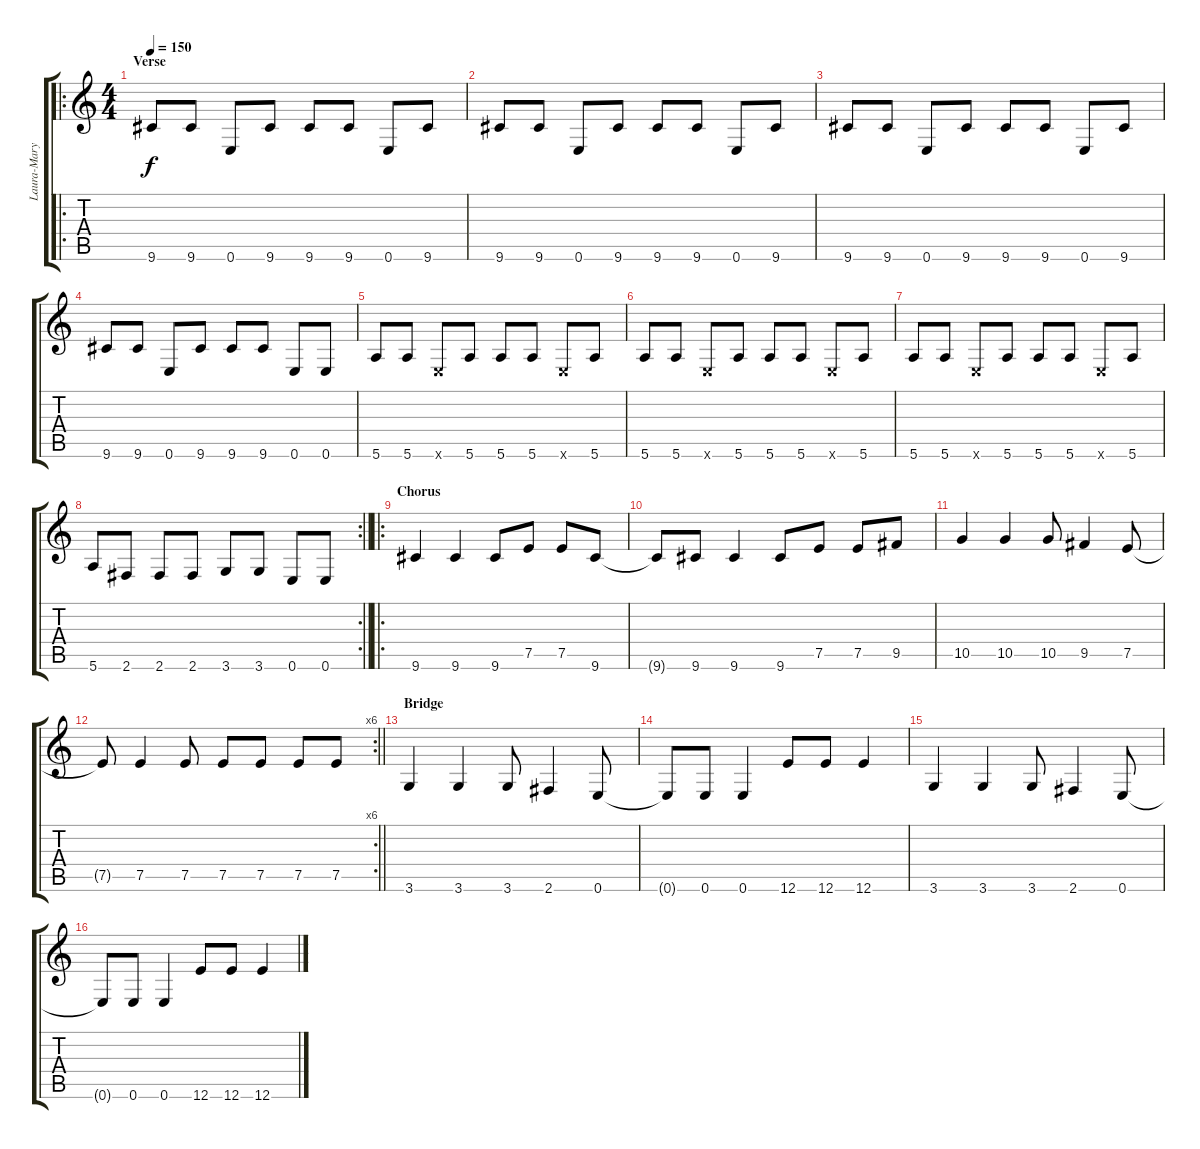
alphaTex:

\track ("Laura-Mary" "Laura-Mary") {instrument overdrivenguitar}
\staff {score tabs}
\tuning (E4 B3 G3 D3 A2 E2) {hide}
\ro
\ts (4 4)
\section ("" "Verse")
\tempo 150
\clef g2
\ks c
9.6.8{dy f} 9.6.8 0.6.8 9.6.8 9.6.8 9.6.8 0.6.8 9.6.8 |
9.6.8 9.6.8 0.6.8 9.6.8 9.6.8 9.6.8 0.6.8 9.6.8 |
9.6.8 9.6.8 0.6.8 9.6.8 9.6.8 9.6.8 0.6.8 9.6.8 |
9.6.8 9.6.8 0.6.8 9.6.8 9.6.8 9.6.8 0.6.8 0.6.8 |
5.6.8 5.6.8 0.6{x}.8 5.6.8 5.6.8 5.6.8 0.6{x}.8 5.6.8 |
5.6.8 5.6.8 0.6{x}.8 5.6.8 5.6.8 5.6.8 0.6{x}.8 5.6.8 |
5.6.8 5.6.8 0.6{x}.8 5.6.8 5.6.8 5.6.8 0.6{x}.8 5.6.8 |
\rc 2
\barLineRight lightlight
5.6.8 2.6.8 2.6.8 2.6.8 3.6.8 3.6.8 0.6.8 0.6.8 |
\ro
\section ("" "Chorus")
9.6.4 9.6.4 9.6.8 7.5.8 7.5.8 9.6.8 |
9.6{t}.8 9.6.8 9.6.4 9.6.8 7.5.8 7.5.8 9.5.8 |
10.5.4 10.5.4 10.5.8 9.5.4 7.5.8 |
\rc 6
\barLineRight lightlight
7.5{t}.8 7.5.4 7.5.8 7.5.8 7.5.8 7.5.8 7.5.8 |
\section ("" "Bridge")
3.6.4 3.6.4 3.6.8 2.6.4 0.6.8 |
0.6{t}.8 0.6.8 0.6.4 12.6.8 12.6.8 12.6.4 |
3.6.4 3.6.4 3.6.8 2.6.4 0.6.8 |
0.6{t}.8 0.6.8 0.6.4 12.6.8 12.6.8 12.6.4
